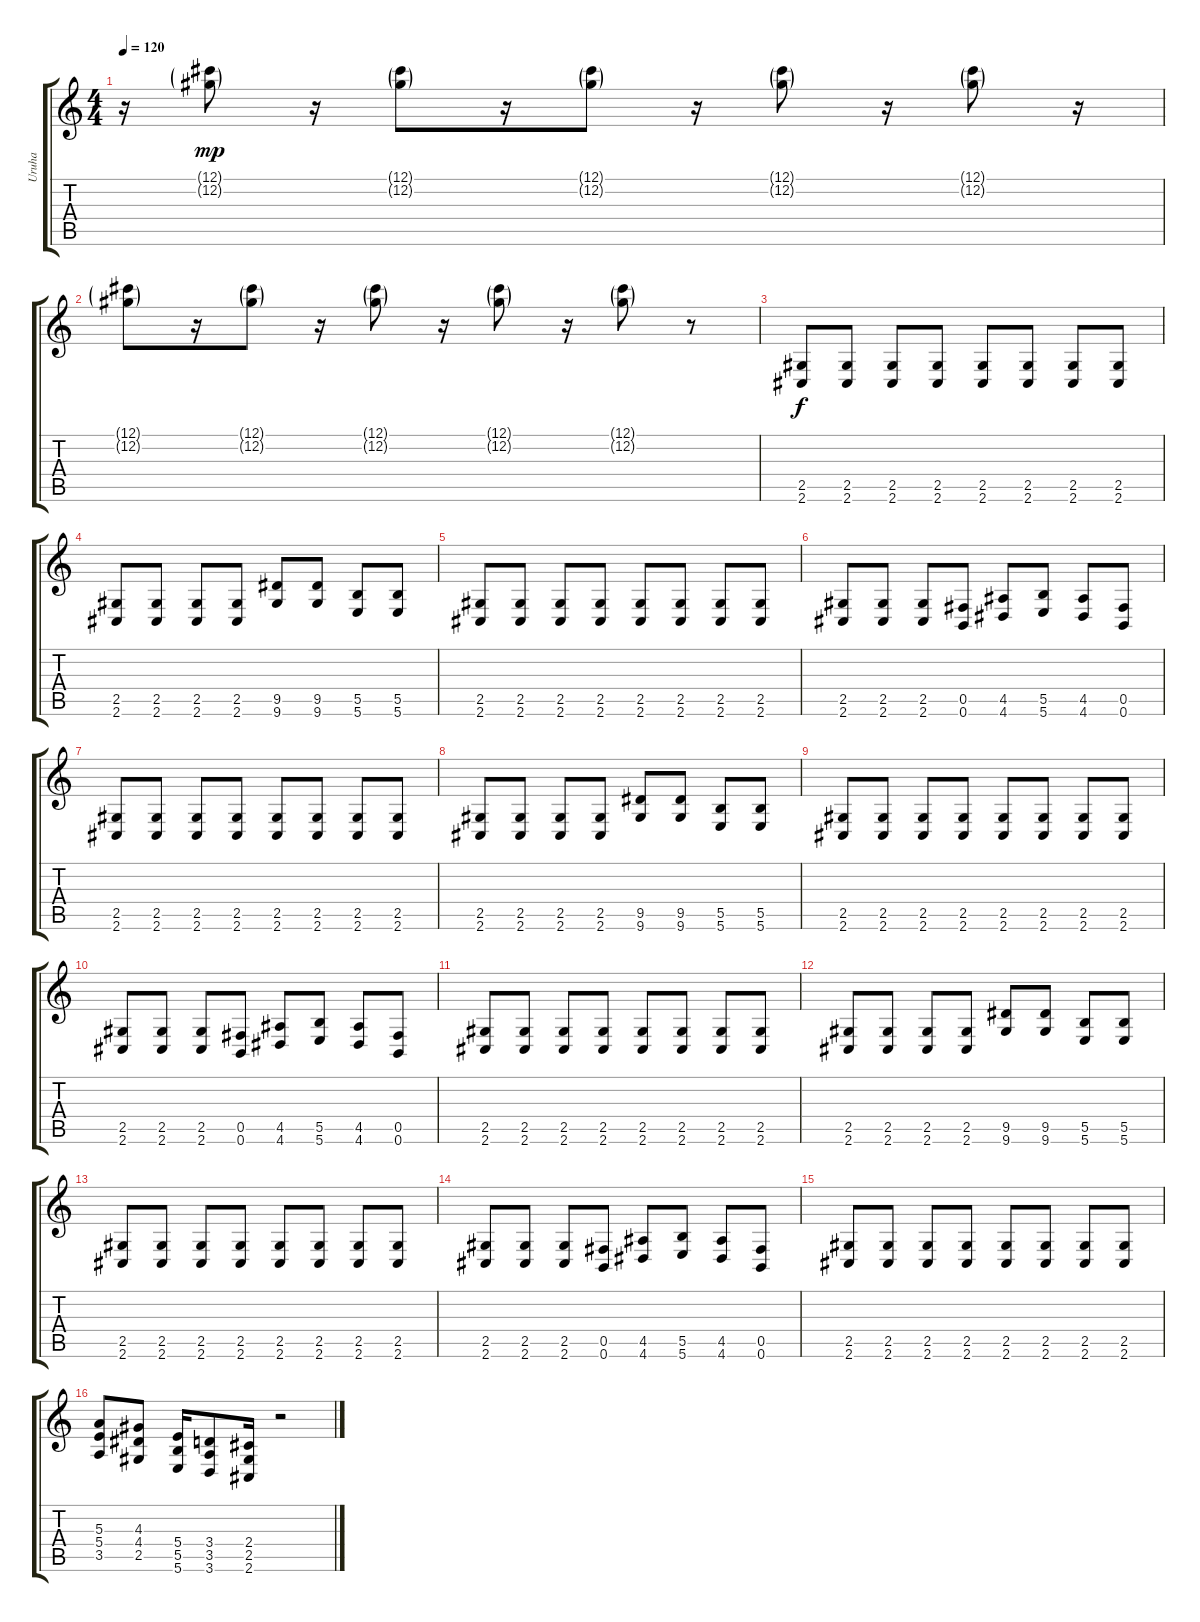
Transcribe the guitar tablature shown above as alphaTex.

\track ("Uruha" "Uruha") {instrument overdrivenguitar}
\staff {score tabs}
\tuning (Db4 Ab3 E3 B2 Gb2 B1) {hide}
\ts (4 4)
\tempo 120
\clef g2
\ks c
r.16{dy mp} (12.1{g} 12.2{g}).8 r.16 (12.1{g} 12.2{g}).8 r.16 (12.1{g} 12.2{g}).8 r.16 (12.1{g} 12.2{g}).8 r.16 (12.1{g} 12.2{g}).8 r.16 |
(12.1{g} 12.2{g}).8 r.16 (12.1{g} 12.2{g}).8 r.16 (12.1{g} 12.2{g}).8 r.16 (12.1{g} 12.2{g}).8 r.16 (12.1{g} 12.2{g}).8 r.8 |
(2.5 2.6).8{dy f} (2.5 2.6).8 (2.5 2.6).8 (2.5 2.6).8 (2.5 2.6).8 (2.5 2.6).8 (2.5 2.6).8 (2.5 2.6).8 |
(2.5 2.6).8 (2.5 2.6).8 (2.5 2.6).8 (2.5 2.6).8 (9.5 9.6).8 (9.5 9.6).8 (5.5 5.6).8 (5.5 5.6).8 |
(2.5 2.6).8 (2.5 2.6).8 (2.5 2.6).8 (2.5 2.6).8 (2.5 2.6).8 (2.5 2.6).8 (2.5 2.6).8 (2.5 2.6).8 |
(2.5 2.6).8 (2.5 2.6).8 (2.5 2.6).8 (0.5 0.6).8 (4.5 4.6).8 (5.5 5.6).8 (4.5 4.6).8 (0.5 0.6).8 |
(2.5 2.6).8 (2.5 2.6).8 (2.5 2.6).8 (2.5 2.6).8 (2.5 2.6).8 (2.5 2.6).8 (2.5 2.6).8 (2.5 2.6).8 |
(2.5 2.6).8 (2.5 2.6).8 (2.5 2.6).8 (2.5 2.6).8 (9.5 9.6).8 (9.5 9.6).8 (5.5 5.6).8 (5.5 5.6).8 |
(2.5 2.6).8 (2.5 2.6).8 (2.5 2.6).8 (2.5 2.6).8 (2.5 2.6).8 (2.5 2.6).8 (2.5 2.6).8 (2.5 2.6).8 |
(2.5 2.6).8 (2.5 2.6).8 (2.5 2.6).8 (0.5 0.6).8 (4.5 4.6).8 (5.5 5.6).8 (4.5 4.6).8 (0.5 0.6).8 |
(2.5 2.6).8 (2.5 2.6).8 (2.5 2.6).8 (2.5 2.6).8 (2.5 2.6).8 (2.5 2.6).8 (2.5 2.6).8 (2.5 2.6).8 |
(2.5 2.6).8 (2.5 2.6).8 (2.5 2.6).8 (2.5 2.6).8 (9.5 9.6).8 (9.5 9.6).8 (5.5 5.6).8 (5.5 5.6).8 |
(2.5 2.6).8 (2.5 2.6).8 (2.5 2.6).8 (2.5 2.6).8 (2.5 2.6).8 (2.5 2.6).8 (2.5 2.6).8 (2.5 2.6).8 |
(2.5 2.6).8 (2.5 2.6).8 (2.5 2.6).8 (0.5 0.6).8 (4.5 4.6).8 (5.5 5.6).8 (4.5 4.6).8 (0.5 0.6).8 |
(2.5 2.6).8 (2.5 2.6).8 (2.5 2.6).8 (2.5 2.6).8 (2.5 2.6).8 (2.5 2.6).8 (2.5 2.6).8 (2.5 2.6).8 |
(5.3 5.4 3.5).8 (4.3 4.4 2.5).8 (5.4 5.5 5.6).16 (3.4 3.5 3.6).8 (2.4 2.5 2.6).16 r.2
